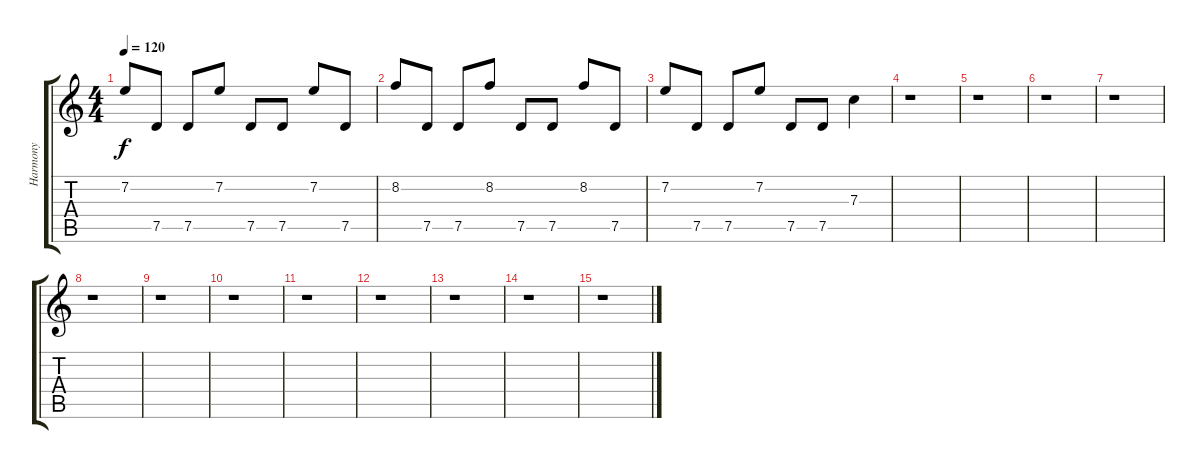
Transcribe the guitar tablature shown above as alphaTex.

\track ("Harmony" "Harmony") {instrument distortionguitar}
\staff {score tabs}
\tuning (D4 A3 F3 C3 G2 D2) {hide}
\ts (4 4)
\tempo 120
\clef g2
\ks c
7.2.8{dy f} 7.5.8 7.5.8 7.2.8 7.5.8 7.5.8 7.2.8 7.5.8 |
8.2.8 7.5.8 7.5.8 8.2.8 7.5.8 7.5.8 8.2.8 7.5.8 |
7.2.8 7.5.8 7.5.8 7.2.8 7.5.8 7.5.8 7.3.4 |
r.1 |
r.1 |
r.1 |
r.1 |
r.1 |
r.1 |
r.1 |
r.1 |
r.1 |
r.1 |
r.1 |
r.1
